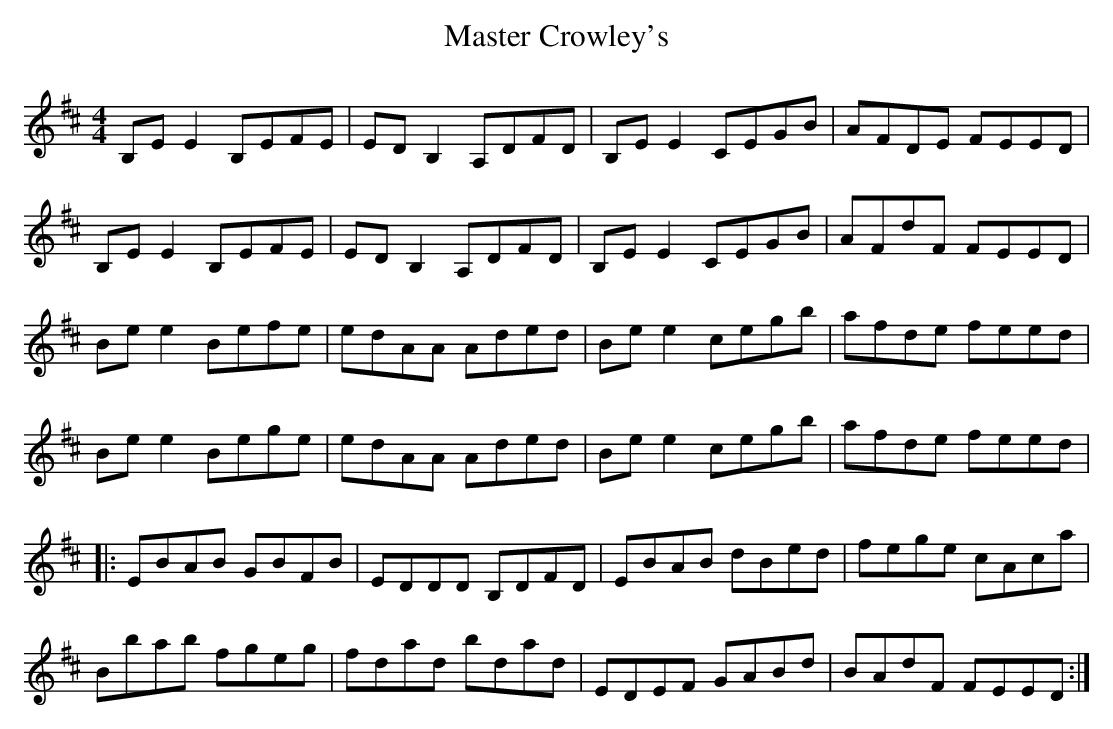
X:1
T: Master Crowley's
M: 4/4
L: 1/8
K: Bmin
B,EE2 B,EFE|EDB,2 A,DFD|B,EE2 CEGB|AFDE FEED|
B,EE2 B,EFE|EDB,2 A,DFD|B,EE2 CEGB|AFdF FEED|
Bee2 Befe|edAA Aded|Bee2 cegb|afde feed|
Bee2 Bege|edAA Aded|Bee2 cegb|afde feed|
|:EBAB GBFB|EDDD B,DFD|EBAB dBed|fege cAca|
Bbab fgeg|fdad bdad|EDEF GABd|BAdF FEED:|
